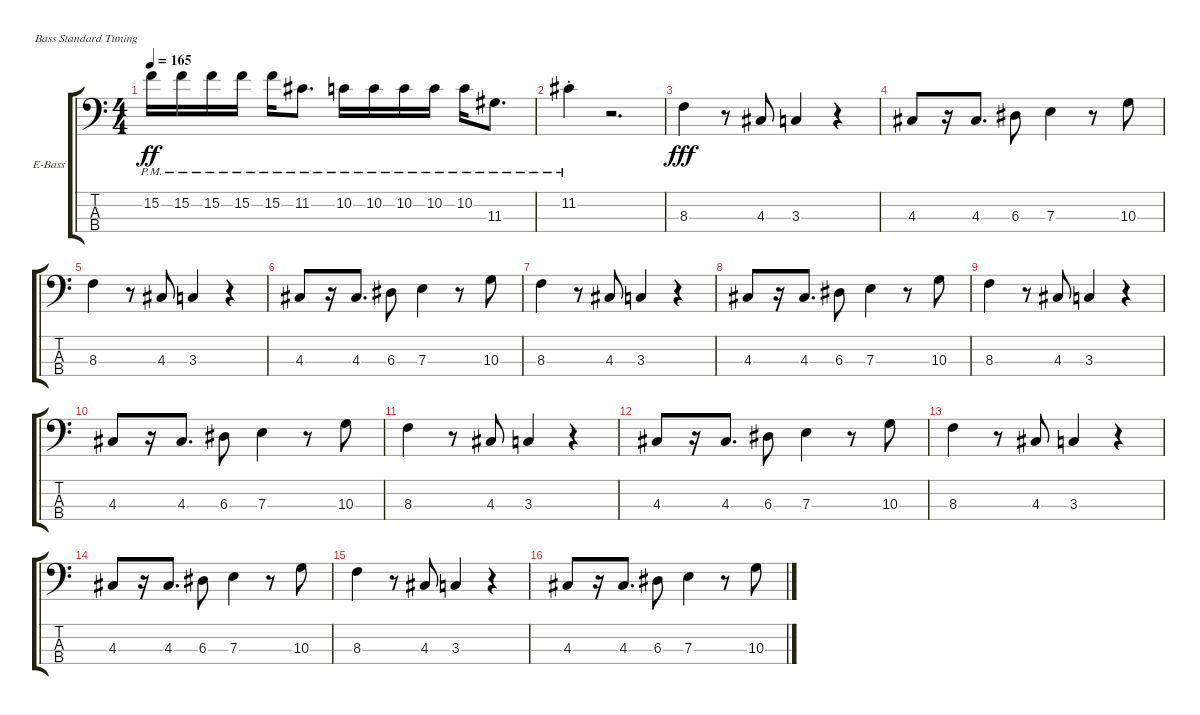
\defaultSystemsLayout 4
\bracketExtendMode groupsimilarinstruments
\firstSystemTrackNameOrientation horizontal
\otherSystemsTrackNameOrientation horizontal
\track ("O`Malley" "E-Bass") {instrument electricbassfinger}
\staff {score tabs}
\tuning (G2 D2 A1 E1)
\ts (4 4)
\tempo 165
\clef f4
\ks c
15.2{pm}.16{dy ff} 15.2{pm}.16 15.2{pm}.16 15.2{pm}.16 15.2{pm}.16 11.2{pm}.8{d} 10.2{pm}.16 10.2{pm}.16 10.2{pm}.16 10.2{pm}.16 10.2{pm}.16 11.3{pm}.8{d} |
11.2{pm st}.4 r.2{d} |
8.3.4{dy fff} r.8 4.3.8 3.3.4 r.4 |
4.3.8 r.16 4.3.8{d} 6.3.8 7.3.4 r.8 10.3.8 |
8.3.4 r.8 4.3.8 3.3.4 r.4 |
4.3.8 r.16 4.3.8{d} 6.3.8 7.3.4 r.8 10.3.8 |
8.3.4 r.8 4.3.8 3.3.4 r.4 |
4.3.8 r.16 4.3.8{d} 6.3.8 7.3.4 r.8 10.3.8 |
8.3.4 r.8 4.3.8 3.3.4 r.4 |
4.3.8 r.16 4.3.8{d} 6.3.8 7.3.4 r.8 10.3.8 |
8.3.4 r.8 4.3.8 3.3.4 r.4 |
4.3.8 r.16 4.3.8{d} 6.3.8 7.3.4 r.8 10.3.8 |
8.3.4 r.8 4.3.8 3.3.4 r.4 |
4.3.8 r.16 4.3.8{d} 6.3.8 7.3.4 r.8 10.3.8 |
8.3.4 r.8 4.3.8 3.3.4 r.4 |
4.3.8 r.16 4.3.8{d} 6.3.8 7.3.4 r.8 10.3.8
